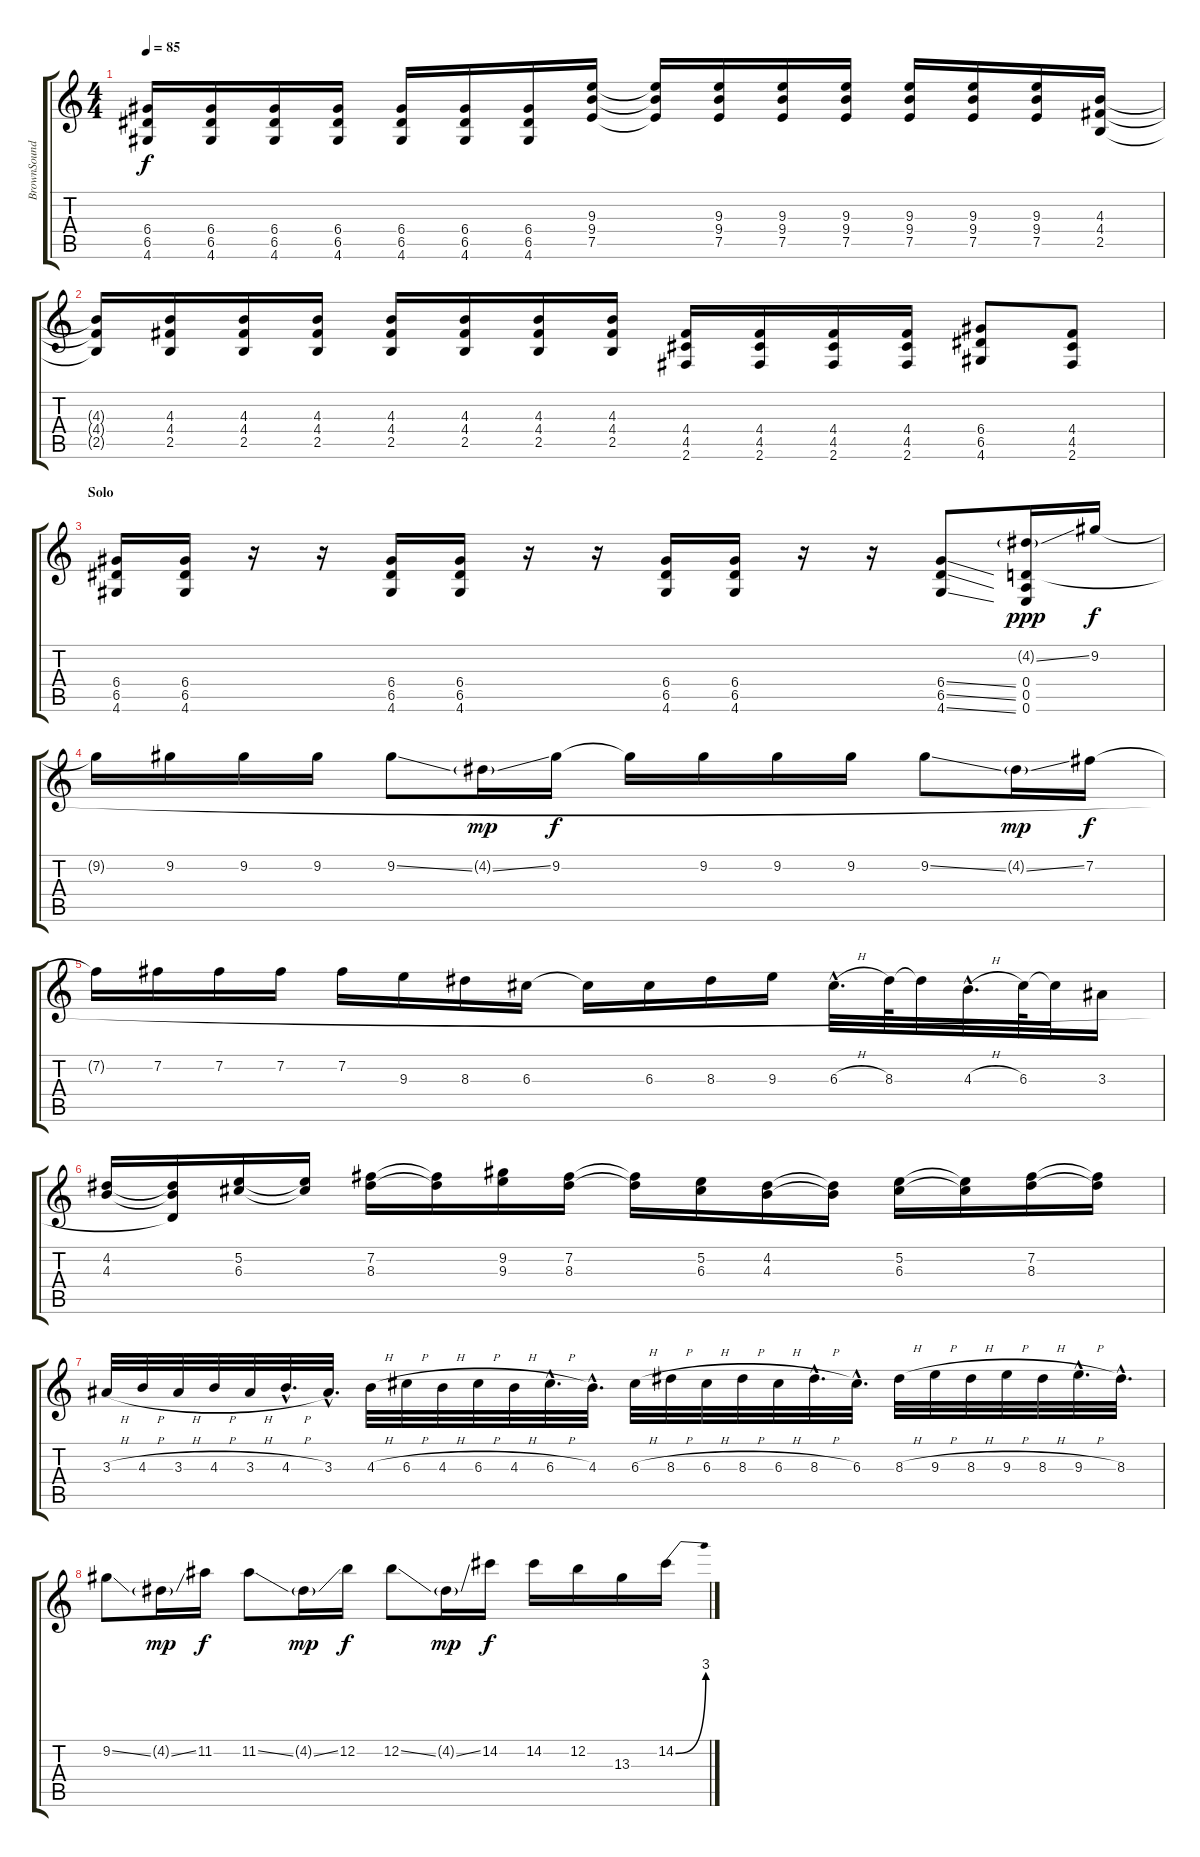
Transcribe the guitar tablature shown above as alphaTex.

\track ("BrownSound" "BrownSound") {instrument distortionguitar}
\staff {score tabs}
\tuning (E4 B3 G3 D3 A2 E2) {hide}
\ts (4 4)
\tempo 85
\clef g2
\ks c
(6.4{t} 6.5{t} 4.6{t}).16{dy f} (6.4 6.5 4.6).16 (6.4 6.5 4.6).16 (6.4 6.5 4.6).16 (6.4 6.5 4.6).16 (6.4 6.5 4.6).16 (6.4 6.5 4.6).16 (9.3 9.4 7.5).16 (9.3{t} 9.4{t} 7.5{t}).16 (9.3 9.4 7.5).16 (9.3 9.4 7.5).16 (9.3 9.4 7.5).16 (9.3 9.4 7.5).16 (9.3 9.4 7.5).16 (9.3 9.4 7.5).16 (4.3 4.4 2.5).16 |
(4.3{t} 4.4{t} 2.5{t}).16 (4.3 4.4 2.5).16 (4.3 4.4 2.5).16 (4.3 4.4 2.5).16 (4.3 4.4 2.5).16 (4.3 4.4 2.5).16 (4.3 4.4 2.5).16 (4.3 4.4 2.5).16 (4.4 4.5 2.6).16 (4.4 4.5 2.6).16 (4.4 4.5 2.6).16 (4.4 4.5 2.6).16 (6.4 6.5 4.6).8 (4.4 4.5 2.6).8 |
\section ("" "Solo")
(6.4 6.5 4.6).16 (6.4 6.5 4.6).16 r.16 r.16 (6.4 6.5 4.6).16 (6.4 6.5 4.6).16 r.16 r.16 (6.4 6.5 4.6).16 (6.4 6.5 4.6).16 r.16 r.16 (6.4{ss} 6.5{ss} 4.6{ss}).8 (4.2{ss g} 0.4 0.5 0.6).16{dy ppp} 9.2.16{dy f} |
9.2{t}.16 9.2.16 9.2.16 9.2.16 9.2{ss}.8 4.2{ss g}.16{dy mp} 9.2.16{dy f} 9.2{t}.16 9.2.16 9.2.16 9.2.16 9.2{ss}.8 4.2{ss g}.16{dy mp} 7.2.16{dy f} |
7.2{t}.16 7.2.16 7.2.16 7.2.16 7.2.16 9.3.16 8.3.16 6.3.16 6.3{t}.16 6.3.16 8.3.16 9.3.16 6.3{h hac}.32{d} 8.3.64 8.3{t}.32 4.3{h hac}.32{d} 6.3.64 6.3{t}.32 3.3.16 |
(4.2 4.3).16 (4.2{t} 4.3{t} 0.4{t}).16 (5.2 6.3).16 (5.2{t} 6.3{t}).16 (7.2 8.3).16 (7.2{t} 8.3{t}).16 (9.2 9.3).16 (7.2 8.3).16 (7.2{t} 8.3{t}).16 (5.2 6.3).16 (4.2 4.3).16 (4.2{t} 4.3{t}).16 (5.2 6.3).16 (5.2{t} 6.3{t}).16 (7.2 8.3).16 (7.2{t} 8.3{t}).16 |
3.3{h}.32 4.3{h}.32 3.3{h}.32 4.3{h}.32 3.3{h}.32 4.3{h hac}.32{d} 3.3{hac}.32{d} 4.3{h}.32 6.3{h}.32 4.3{h}.32 6.3{h}.32 4.3{h}.32 6.3{h hac}.32{d} 4.3{hac}.32{d} 6.3{h}.32 8.3{h}.32 6.3{h}.32 8.3{h}.32 6.3{h}.32 8.3{h hac}.32{d} 6.3{hac}.32{d} 8.3{h}.32 9.3{h}.32 8.3{h}.32 9.3{h}.32 8.3{h}.32 9.3{h hac}.32{d} 8.3{hac}.32{d} |
9.2{ss}.8 4.2{ss g}.16{dy mp} 11.2.16{dy f} 11.2{ss}.8 4.2{ss g}.16{dy mp} 12.2.16{dy f} 12.2{ss}.8 4.2{ss g}.16{dy mp} 14.2.16{dy f} 14.2.16 12.2.16 13.3.16 14.2{be (bend 0 0 60 12)}.16
